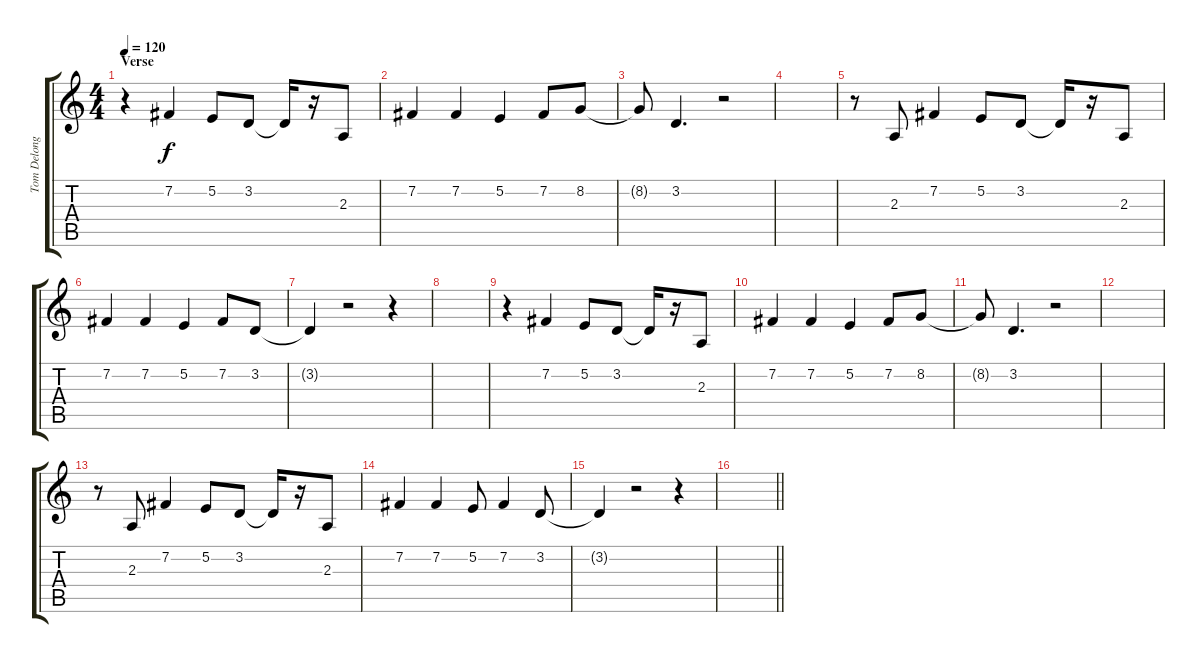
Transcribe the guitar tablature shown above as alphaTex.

\track ("Tom Delonge - Vocals" "Tom Delong") {instrument altosax}
\staff {score tabs}
\tuning (E4 B3 G3 D3 A2 E2) {hide}
\ts (4 4)
\section ("" "Verse")
\tempo 120
\clef g2
\ks c
r.4{dy f} 7.2.4 5.2.8 3.2.8 3.2{t}.16 r.16 2.3.8 |
7.2.4 7.2.4 5.2.4 7.2.8 8.2.8 |
8.2{t}.8 3.2.4{d} r.2 |
|
r.8 2.3.8 7.2.4 5.2.8 3.2.8 3.2{t}.16 r.16 2.3.8 |
7.2.4 7.2.4 5.2.4 7.2.8 3.2.8 |
3.2{t}.4 r.2 r.4 |
|
r.4 7.2.4 5.2.8 3.2.8 3.2{t}.16 r.16 2.3.8 |
7.2.4 7.2.4 5.2.4 7.2.8 8.2.8 |
8.2{t}.8 3.2.4{d} r.2 |
|
r.8 2.3.8 7.2.4 5.2.8 3.2.8 3.2{t}.16 r.16 2.3.8 |
7.2.4 7.2.4 5.2.8 7.2.4 3.2.8 |
3.2{t}.4 r.2 r.4 |
\barLineRight lightlight
